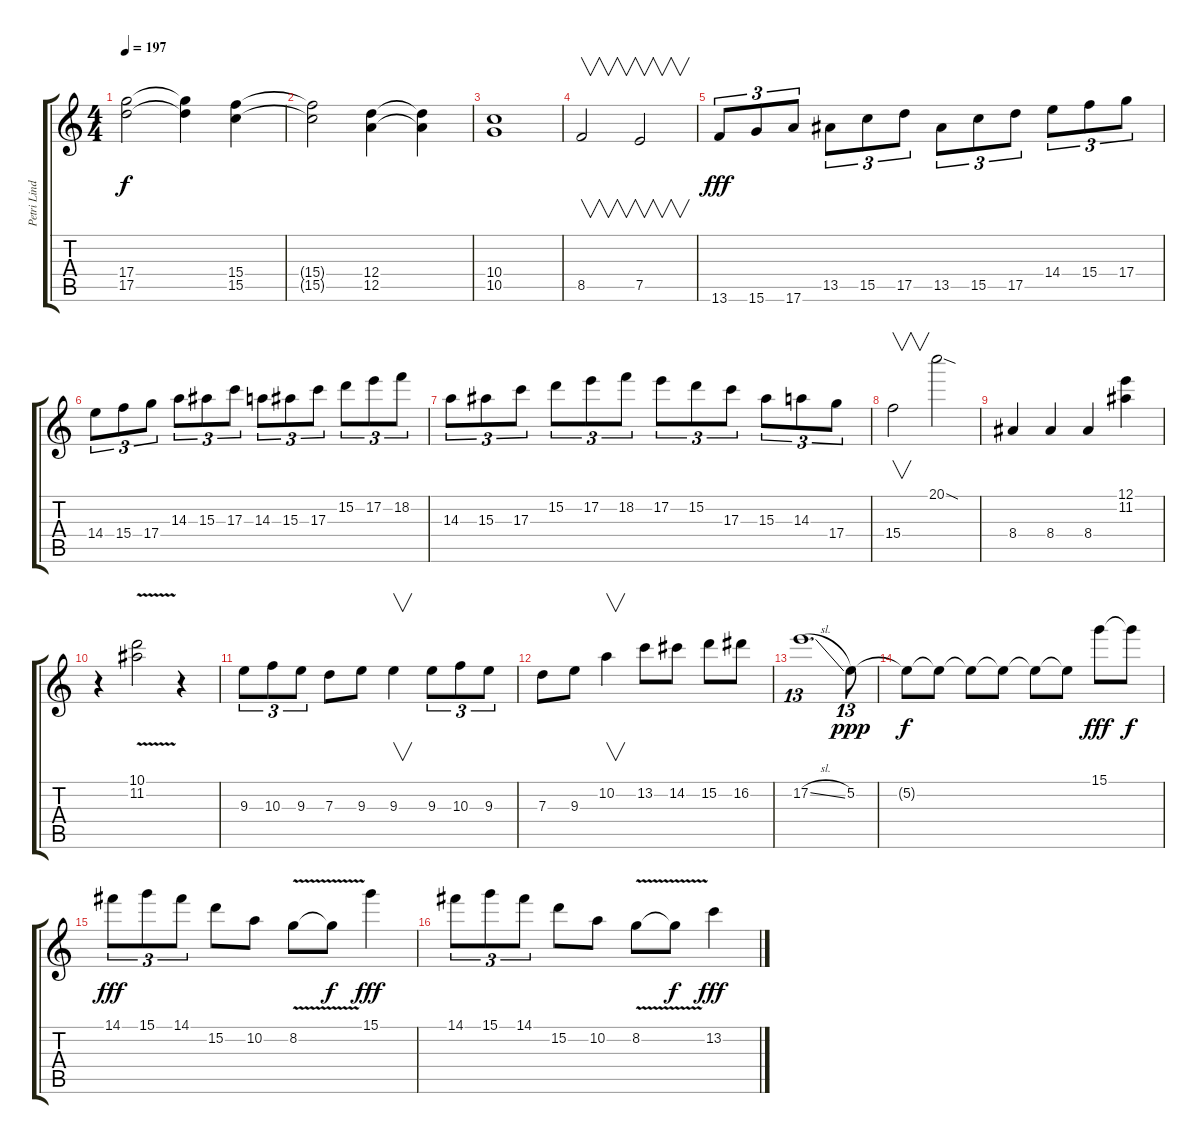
\track ("Petri Lindroos" "Petri Lind") {instrument distortionguitar}
\staff {score tabs}
\tuning (E4 B3 G3 D3 A2 E2) {hide}
\ts (4 4)
\tempo 197
\clef g2
\ks c
(17.4 17.5).2{dy f instrument distortionguitar} (17.4{t} 17.5{t}).4 (15.4 15.5).4 |
(15.4{t} 15.5{t}).2{instrument distortionguitar} (12.4 12.5).4 (12.4{t} 12.5{t}).4 |
(10.4 10.5).1 |
8.5.2{v} 7.5.2{v} |
13.6.8{tu (3 2) dy fff balance 0} 15.6.8{tu (3 2)} 17.6.8{tu (3 2)} 13.5.8{tu (3 2)} 15.5.8{tu (3 2)} 17.5.8{tu (3 2)} 13.5.8{tu (3 2)} 15.5.8{tu (3 2)} 17.5.8{tu (3 2)} 14.4.8{tu (3 2)} 15.4.8{tu (3 2)} 17.4.8{tu (3 2)} |
14.4.8{tu (3 2)} 15.4.8{tu (3 2)} 17.4.8{tu (3 2)} 14.3.8{tu (3 2)} 15.3.8{tu (3 2)} 17.3.8{tu (3 2)} 14.3.8{tu (3 2)} 15.3.8{tu (3 2)} 17.3.8{tu (3 2)} 15.2.8{tu (3 2)} 17.2.8{tu (3 2)} 18.2.8{tu (3 2)} |
14.3.8{tu (3 2)} 15.3.8{tu (3 2)} 17.3.8{tu (3 2)} 15.2.8{tu (3 2)} 17.2.8{tu (3 2)} 18.2.8{tu (3 2)} 17.2.8{tu (3 2)} 15.2.8{tu (3 2)} 17.3.8{tu (3 2)} 15.3.8{tu (3 2)} 14.3.8{tu (3 2)} 17.4.8{tu (3 2)} |
15.4.2{v} 20.1{sod}.2 |
8.4.4{balance 8} 8.4.4 8.4.4 (12.1 11.2).4 |
r.4 (10.1{v} 11.2{v}).2 r.4 |
9.3.8{tu (3 2)} 10.3.8{tu (3 2)} 9.3.8{tu (3 2)} 7.3.8 9.3.8 9.3.4{v instrument guitarharmonics} 9.3.8{tu (3 2) instrument distortionguitar} 10.3.8{tu (3 2)} 9.3.8{tu (3 2)} |
7.3.8 9.3.8 10.2.4{v instrument guitarharmonics} 13.2.8{instrument distortionguitar} 14.2.8 15.2.8 16.2.8 |
17.2{sl}.1{d tu (13 8)} 5.2.8{tu (13 8) dy ppp} |
5.2{t}.8{dy f} 5.2{t}.8 5.2{t}.8 5.2{t}.8 5.2{t}.8 5.2{t}.8 15.1.8{dy fff} 15.1{t}.8{dy f} |
14.1.8{tu (3 2) dy fff} 15.1.8{tu (3 2)} 14.1.8{tu (3 2)} 15.2.8 10.2.8 8.2{v}.8 8.2{t}.8{dy f} 15.1.4{dy fff} |
14.1.8{tu (3 2)} 15.1.8{tu (3 2)} 14.1.8{tu (3 2)} 15.2.8 10.2.8 8.2{v}.8 8.2{t}.8{dy f} 13.2.4{dy fff}
